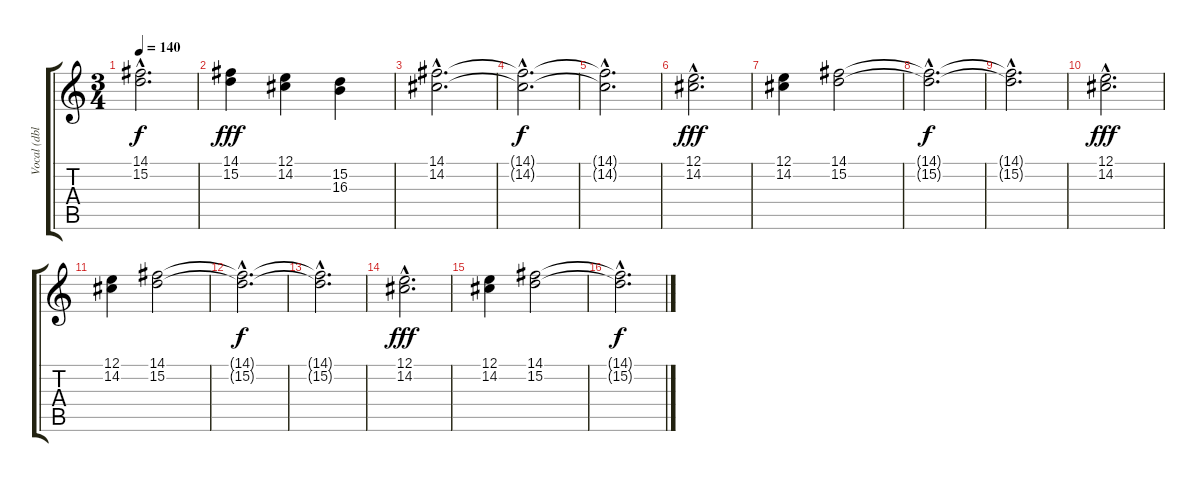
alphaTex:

\track ("Vocal (dbl track)" "Vocal (dbl") {instrument trombone}
\staff {score tabs}
\tuning (E4 B3 G3 D3 A2 E2) {hide}
\ts (3 4)
\tempo 140
\clef g2
\ks c
(14.1{hac t} 15.2{hac t}).2{d dy f} |
(14.1 15.2).4{dy fff} (12.1 14.2).4 (15.2 16.3).4 |
(14.1{hac} 14.2{hac}).2{d} |
(14.1{hac t} 14.2{hac t}).2{d dy f} |
(14.1{hac t} 14.2{hac t}).2{d} |
(12.1{hac} 14.2{hac}).2{d dy fff} |
(12.1 14.2).4 (14.1 15.2).2 |
(14.1{hac t} 15.2{hac t}).2{d dy f} |
(14.1{hac t} 15.2{hac t}).2{d} |
(12.1{hac} 14.2{hac}).2{d dy fff} |
(12.1 14.2).4 (14.1 15.2).2 |
(14.1{hac t} 15.2{hac t}).2{d dy f} |
(14.1{hac t} 15.2{hac t}).2{d} |
(12.1{hac} 14.2{hac}).2{d dy fff} |
(12.1 14.2).4 (14.1 15.2).2 |
(14.1{hac t} 15.2{hac t}).2{d dy f}
